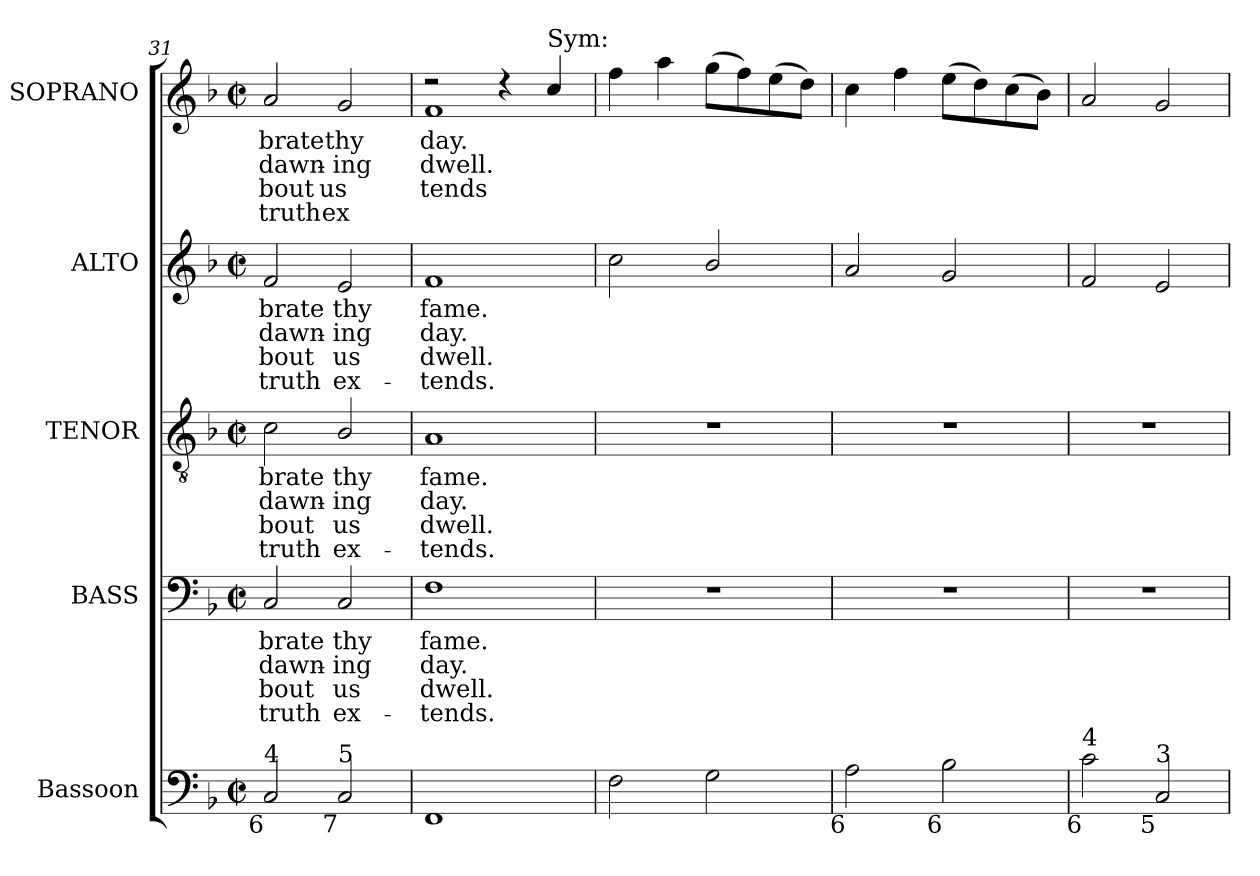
**kern	**kern	**text	**text	**text	**text	**kern	**text	**text	**text	**text	**kern	**text	**text	**text	**text	**kern	**text	**text	**text	**text
*part5	*part4	*part4	*part4	*part4	*part4	*part3	*part3	*part3	*part3	*part3	*part2	*part2	*part2	*part2	*part2	*part1	*part1	*part1	*part1	*part1
*staff5	*staff4	*staff4	*staff4	*staff4	*staff4	*staff3	*staff3	*staff3	*staff3	*staff3	*staff2	*staff2	*staff2	*staff2	*staff2	*staff1	*staff1	*staff1	*staff1	*staff1
*I"Bassoon	*I"BASS	*	*	*	*	*I"TENOR	*	*	*	*	*I"ALTO	*	*	*	*	*I"SOPRANO	*	*	*	*
*I'Bsn.	*I'B.	*	*	*	*	*I'T.	*	*	*	*	*I'A.	*	*	*	*	*I'S.	*	*	*	*
*clefF4	*clefF4	*	*	*	*	*clefGv2	*	*	*	*	*clefG2	*	*	*	*	*clefG2	*	*	*	*
*	*	*	*	*	*	*ITrd7c12	*	*	*	*	*	*	*	*	*	*	*	*	*	*
*k[b-]	*k[b-]	*	*	*	*	*k[b-]	*	*	*	*	*k[b-]	*	*	*	*	*k[b-]	*	*	*	*
*F:	*F:	*	*	*	*	*F:	*	*	*	*	*F:	*	*	*	*	*F:	*	*	*	*
*M2/2	*M2/2	*	*	*	*	*M2/2	*	*	*	*	*M2/2	*	*	*	*	*M2/2	*	*	*	*
*met(c|)	*met(c|)	*	*	*	*	*met(c|)	*	*	*	*	*met(c|)	*	*	*	*	*met(c|)	*	*	*	*
=31	=31	=31	=31	=31	=31	=31	=31	=31	=31	=31	=31	=31	=31	=31	=31	=31	=31	=31	=31	=31
!	!	!LO:LY:b:color=#000000	!LO:LY:b:color=#000000	!LO:LY:b:color=#000000	!LO:LY:b:color=#000000	!	!	!	!	!	!	!	!	!	!	!	!	!	!	!
!	!	!	!	!	!	!	!LO:LY:b:color=#000000	!LO:LY:b:color=#000000	!LO:LY:b:color=#000000	!LO:LY:b:color=#000000	!	!	!	!	!	!	!	!	!	!
!	!	!	!	!	!	!	!	!	!	!	!	!LO:LY:b:color=#000000	!LO:LY:b:color=#000000	!LO:LY:b:color=#000000	!LO:LY:b:color=#000000	!	!	!	!	!
!LO:TX:b:rj:t=6	!	!	!	!	!	!	!	!	!	!	!	!	!	!	!	!	!	!	!	!
!LO:TX:t=4	!	!	!	!	!	!	!	!	!	!	!	!	!	!	!	!	!	!	!	!
!	!	!	!	!	!	!	!	!	!	!	!	!	!	!	!	!	!LO:LY:b:color=#000000	!LO:LY:b:color=#000000	!LO:LY:b:color=#000000	!LO:LY:b:color=#000000
2Ci/	2Ci/	-brate	dawn-	bout	truth	2Ci\	-brate	dawn-	bout	truth	2fi/	-brate	dawn-	bout	truth	2ai/	-brate	dawn-	bout	truth
!	!	!LO:LY:b:color=#000000	!LO:LY:b:color=#000000	!LO:LY:b:color=#000000	!LO:LY:b:color=#000000	!	!	!	!	!	!	!	!	!	!	!	!	!	!	!
!	!	!	!	!	!	!	!LO:LY:b:color=#000000	!LO:LY:b:color=#000000	!LO:LY:b:color=#000000	!LO:LY:b:color=#000000	!	!	!	!	!	!	!	!	!	!
!	!	!	!	!	!	!	!	!	!	!	!	!LO:LY:b:color=#000000	!LO:LY:b:color=#000000	!LO:LY:b:color=#000000	!LO:LY:b:color=#000000	!	!	!	!	!
!LO:TX:b:rj:t=7	!	!	!	!	!	!	!	!	!	!	!	!	!	!	!	!	!	!	!	!
!LO:TX:t=5	!	!	!	!	!	!	!	!	!	!	!	!	!	!	!	!	!	!	!	!
!	!	!	!	!	!	!	!	!	!	!	!	!	!	!	!	!	!LO:LY:b:color=#000000	!LO:LY:b:color=#000000	!LO:LY:b:color=#000000	!LO:LY:b:color=#000000
2Ci/	2Ci/	thy	-ing	us	ex-	2BB-i/	thy	-ing	us	ex-	2ei/	thy	-ing	us	ex-	2gi/	thy	-ing	us	ex
=32	=32	=32	=32	=32	=32	=32	=32	=32	=32	=32	=32	=32	=32	=32	=32	=32	=32	=32	=32	=32
!	!	!LO:LY:b:color=#000000	!LO:LY:b:color=#000000	!LO:LY:b:color=#000000	!LO:LY:b:color=#000000	!	!	!	!	!	!	!	!	!	!	!	!	!	!	!
!	!	!	!	!	!	!	!LO:LY:b:color=#000000	!LO:LY:b:color=#000000	!LO:LY:b:color=#000000	!LO:LY:b:color=#000000	!	!	!	!	!	!	!	!	!	!
!	!	!	!	!	!	!	!	!	!	!	!	!LO:LY:b:color=#000000	!LO:LY:b:color=#000000	!LO:LY:b:color=#000000	!LO:LY:b:color=#000000	!	!	!	!	!
!	!	!	!	!	!	!	!	!	!	!	!	!	!	!	!	!	!LO:LY:b:color=#000000	!	!	!
*	*	*	*	*	*	*	*	*	*	*	*	*	*	*	*	*^	*	*	*	*
!	!	!	!	!	!	!	!	!	!	!	!	!	!	!	!	!	!	!LO:LY:b:color=#000000	!LO:LY:b:color=#000000	!LO:LY:b:color=#000000	!
1FFi	1Fi	fame.	day.	-dwell.	tends.	1AAi	fame.	day.	-dwell.	tends.	1fi	fame.	day.	-dwell.	tends.	2r	1fi	day.	dwell.	- tends	.
.	.	.	.	.	.	.	.	.	.	.	.	.	.	.	.	4r	.	.	.	.	.
!	!	!	!	!	!	!	!	!	!	!	!	!	!	!	!	!LO:TX:a:t=Sym&colon;	!	!	!	!	!
.	.	.	.	.	.	.	.	.	.	.	.	.	.	.	.	4cci/	.	.	.	.	.
*	*	*	*	*	*	*	*	*	*	*	*	*	*	*	*	*v	*v	*	*	*	*
=33	=33	=33	=33	=33	=33	=33	=33	=33	=33	=33	=33	=33	=33	=33	=33	=33	=33	=33	=33	=33
2Fi\	1r	.	.	.	.	1r	.	.	.	.	2cci\	.	.	.	.	4ffi\	.	.	.	.
.	.	.	.	.	.	.	.	.	.	.	.	.	.	.	.	4aai\	.	.	.	.
2Gi\	.	.	.	.	.	.	.	.	.	.	2b-i/	.	.	.	.	(8ggi\L	.	.	.	.
.	.	.	.	.	.	.	.	.	.	.	.	.	.	.	.	8ffi\)	.	.	.	.
.	.	.	.	.	.	.	.	.	.	.	.	.	.	.	.	(8eei\	.	.	.	.
.	.	.	.	.	.	.	.	.	.	.	.	.	.	.	.	8ddi\J)	.	.	.	.
=34	=34	=34	=34	=34	=34	=34	=34	=34	=34	=34	=34	=34	=34	=34	=34	=34	=34	=34	=34	=34
!LO:TX:b:rj:t=6	!	!	!	!	!	!	!	!	!	!	!	!	!	!	!	!	!	!	!	!
2Ai\	1r	.	.	.	.	1r	.	.	.	.	2ai/	.	.	.	.	4cci\	.	.	.	.
.	.	.	.	.	.	.	.	.	.	.	.	.	.	.	.	4ffi\	.	.	.	.
!LO:TX:b:rj:t=6	!	!	!	!	!	!	!	!	!	!	!	!	!	!	!	!	!	!	!	!
2B-i\	.	.	.	.	.	.	.	.	.	.	2gi/	.	.	.	.	(8eei\L	.	.	.	.
.	.	.	.	.	.	.	.	.	.	.	.	.	.	.	.	8ddi\)	.	.	.	.
.	.	.	.	.	.	.	.	.	.	.	.	.	.	.	.	(8cci\	.	.	.	.
.	.	.	.	.	.	.	.	.	.	.	.	.	.	.	.	8b-i\J)	.	.	.	.
=35	=35	=35	=35	=35	=35	=35	=35	=35	=35	=35	=35	=35	=35	=35	=35	=35	=35	=35	=35	=35
!LO:TX:b:rj:t=6	!	!	!	!	!	!	!	!	!	!	!	!	!	!	!	!	!	!	!	!
!LO:TX:t=4	!	!	!	!	!	!	!	!	!	!	!	!	!	!	!	!	!	!	!	!
2ci\	1r	.	.	.	.	1r	.	.	.	.	2fi/	.	.	.	.	2ai/	.	.	.	.
!LO:TX:b:rj:t=5	!	!	!	!	!	!	!	!	!	!	!	!	!	!	!	!	!	!	!	!
!LO:TX:t=3	!	!	!	!	!	!	!	!	!	!	!	!	!	!	!	!	!	!	!	!
2Ci/	.	.	.	.	.	.	.	.	.	.	2ei/	.	.	.	.	2gi/	.	.	.	.
=	=	=	=	=	=	=	=	=	=	=	=	=	=	=	=	=	=	=	=	=
*-	*-	*-	*-	*-	*-	*-	*-	*-	*-	*-	*-	*-	*-	*-	*-	*-	*-	*-	*-	*-
